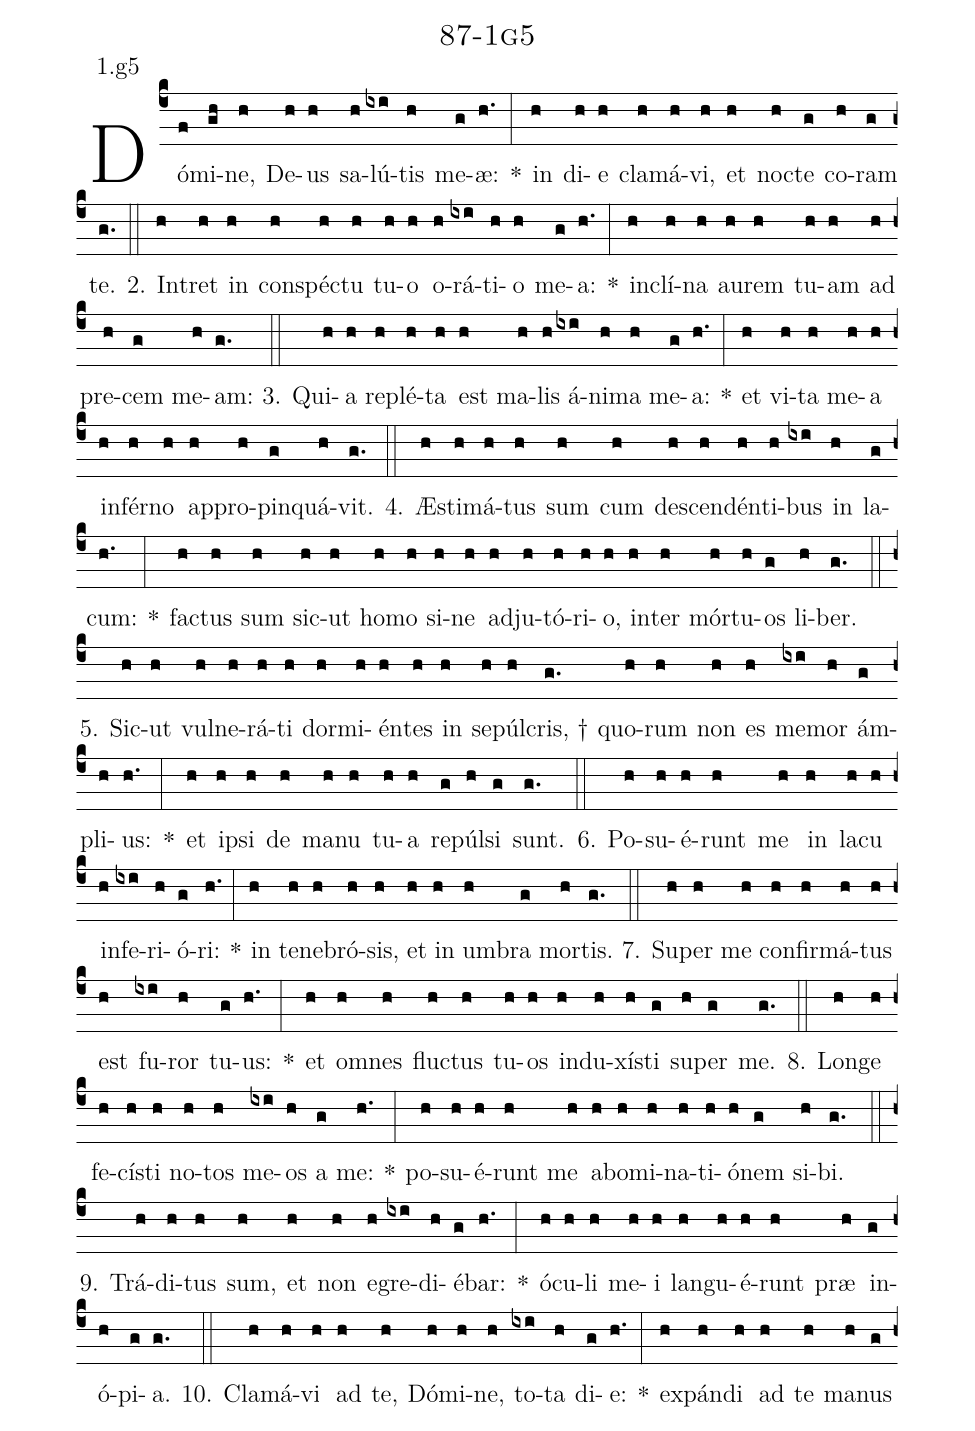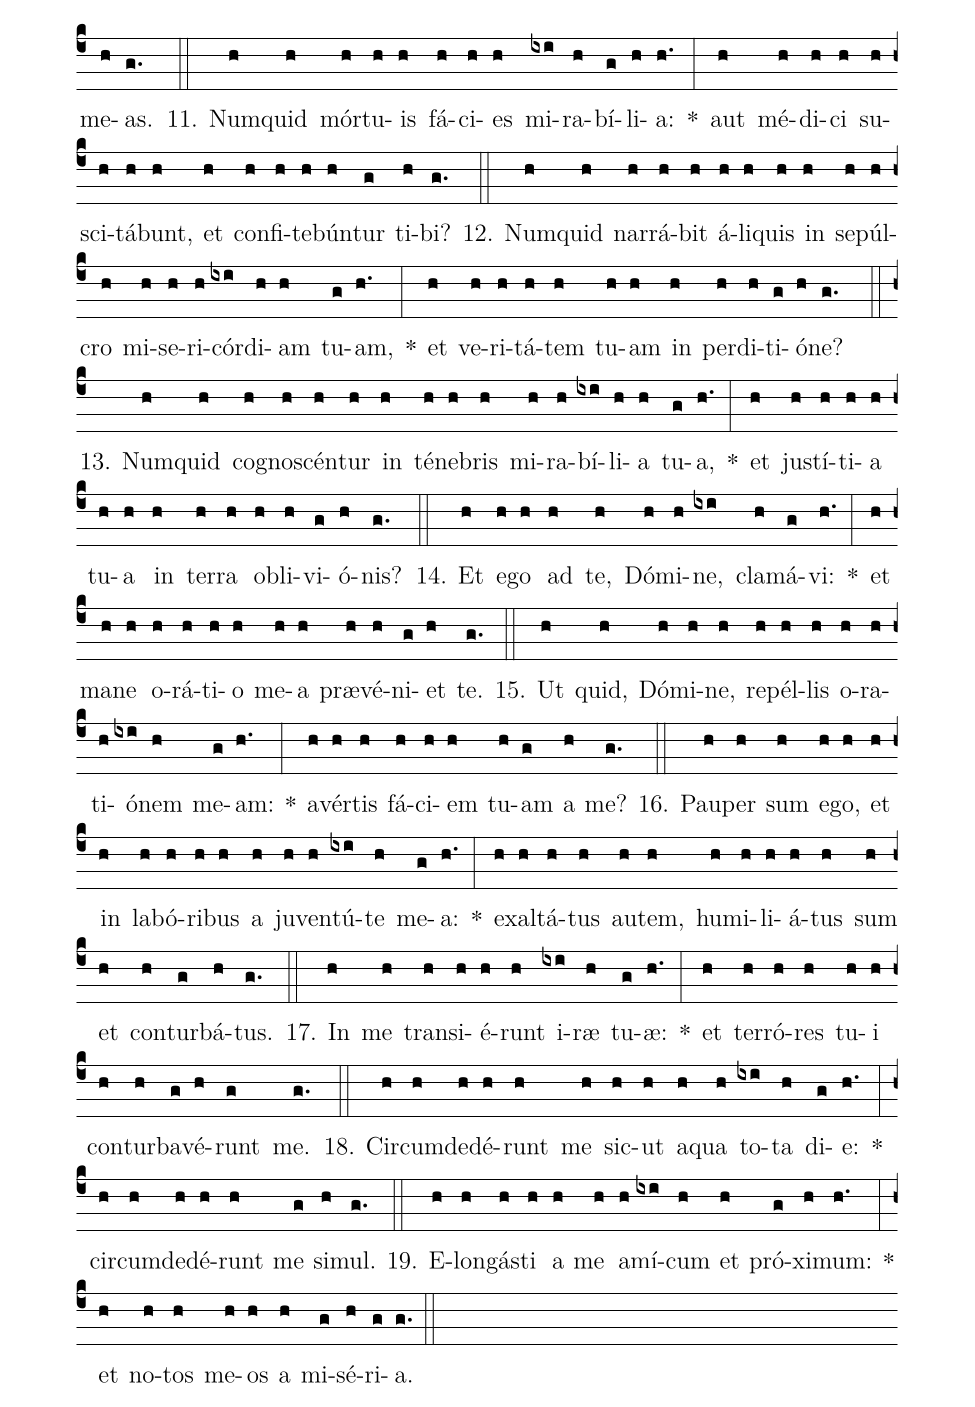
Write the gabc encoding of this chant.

name: 87-1g5;
annotation: 1.g5;
%%
(c4)Dó(f)mi(gh)ne,(h) De(h)us(h) sa(h)lú(ixi)tis(h) me(g)æ:(h.) *(:) in(h) di(h)e(h) cla(h)má(h)vi,(h) et(h) noc(h)te(g) co(h)ram(g) te.(g.) (::)
2. In(h)tret(h) in(h) con(h)spéc(h)tu(h) tu(h)o(h) o(h)rá(ixi)ti(h)o(h) me(g)a:(h.) *(:) in(h)clí(h)na(h) au(h)rem(h) tu(h)am(h) ad(h) pre(h)cem(g) me(h)am:(g.) (::)
3. Qui(h)a(h) re(h)plé(h)ta(h) est(h) ma(h)lis(h) á(ixi)ni(h)ma(h) me(g)a:(h.) *(:) et(h) vi(h)ta(h) me(h)a(h) in(h)fér(h)no(h) ap(h)pro(h)pin(g)quá(h)vit.(g.) (::)
4. Æs(h)ti(h)má(h)tus(h) sum(h) cum(h) de(h)scen(h)dén(h)ti(h)bus(ixi) in(h) la(g)cum:(h.) *(:) fac(h)tus(h) sum(h) sic(h)ut(h) ho(h)mo(h) si(h)ne(h) ad(h)ju(h)tó(h)ri(h)o,(h) in(h)ter(h) mór(h)tu(h)os(g) li(h)ber.(g.) (::)
5. Sic(h)ut(h) vul(h)ne(h)rá(h)ti(h) dor(h)mi(h)én(h)tes(h) in(h) se(h)púl(h)cris, †(g.) quo(h)rum(h) non(h) es(h) me(ixi)mor(h) ám(g)pli(h)us:(h.) *(:) et(h) ip(h)si(h) de(h) ma(h)nu(h) tu(h)a(h) re(g)púl(h)si(g) sunt.(g.) (::)
6. Po(h)su(h)é(h)runt(h) me(h) in(h) la(h)cu(h) in(h)fe(ixi)ri(h)ó(g)ri:(h.) *(:) in(h) te(h)ne(h)bró(h)sis,(h) et(h) in(h) um(h)bra(g) mor(h)tis.(g.) (::)
7. Su(h)per(h) me(h) con(h)fir(h)má(h)tus(h) est(h) fu(ixi)ror(h) tu(g)us:(h.) *(:) et(h) om(h)nes(h) fluc(h)tus(h) tu(h)os(h) in(h)du(h)xís(h)ti(g) su(h)per(g) me.(g.) (::)
8. Lon(h)ge(h) fe(h)cís(h)ti(h) no(h)tos(h) me(ixi)os(h) a(g) me:(h.) *(:) po(h)su(h)é(h)runt(h) me(h) ab(h)o(h)mi(h)na(h)ti(h)ó(h)nem(g) si(h)bi.(g.) (::)
9. Trá(h)di(h)tus(h) sum,(h) et(h) non(h) e(h)gre(ixi)di(h)é(g)bar:(h.) *(:) ó(h)cu(h)li(h) me(h)i(h) lan(h)gu(h)é(h)runt(h) præ(h) in(g)ó(h)pi(g)a.(g.) (::)
10. Cla(h)má(h)vi(h) ad(h) te,(h) Dó(h)mi(h)ne,(h) to(ixi)ta(h) di(g)e:(h.) *(:) ex(h)pán(h)di(h) ad(h) te(h) ma(h)nus(g) me(h)as.(g.) (::)
11. Num(h)quid(h) mór(h)tu(h)is(h) fá(h)ci(h)es(h) mi(ixi)ra(h)bí(g)li(h)a:(h.) *(:) aut(h) mé(h)di(h)ci(h) su(h)sci(h)tá(h)bunt,(h) et(h) con(h)fi(h)te(h)bún(h)tur(g) ti(h)bi?(g.) (::)
12. Num(h)quid(h) nar(h)rá(h)bit(h) á(h)li(h)quis(h) in(h) se(h)púl(h)cro(h) mi(h)se(h)ri(h)cór(ixi)di(h)am(h) tu(g)am,(h.) *(:) et(h) ve(h)ri(h)tá(h)tem(h) tu(h)am(h) in(h) per(h)di(h)ti(g)ó(h)ne?(g.) (::)
13. Num(h)quid(h) co(h)gno(h)scén(h)tur(h) in(h) té(h)ne(h)bris(h) mi(h)ra(h)bí(ixi)li(h)a(h) tu(g)a,(h.) *(:) et(h) jus(h)tí(h)ti(h)a(h) tu(h)a(h) in(h) ter(h)ra(h) ob(h)li(h)vi(g)ó(h)nis?(g.) (::)
14. Et(h) e(h)go(h) ad(h) te,(h) Dó(h)mi(h)ne,(ixi) cla(h)má(g)vi:(h.) *(:) et(h) ma(h)ne(h) o(h)rá(h)ti(h)o(h) me(h)a(h) præ(h)vé(h)ni(g)et(h) te.(g.) (::)
15. Ut(h) quid,(h) Dó(h)mi(h)ne,(h) re(h)pél(h)lis(h) o(h)ra(h)ti(h)ó(ixi)nem(h) me(g)am:(h.) *(:) a(h)vér(h)tis(h) fá(h)ci(h)em(h) tu(h)am(g) a(h) me?(g.) (::)
16. Pau(h)per(h) sum(h) e(h)go,(h) et(h) in(h) la(h)bó(h)ri(h)bus(h) a(h) ju(h)ven(h)tú(ixi)te(h) me(g)a:(h.) *(:) ex(h)al(h)tá(h)tus(h) au(h)tem,(h) hu(h)mi(h)li(h)á(h)tus(h) sum(h) et(h) con(h)tur(g)bá(h)tus.(g.) (::)
17. In(h) me(h) trans(h)i(h)é(h)runt(h) i(ixi)ræ(h) tu(g)æ:(h.) *(:) et(h) ter(h)ró(h)res(h) tu(h)i(h) con(h)tur(h)ba(g)vé(h)runt(g) me.(g.) (::)
18. Cir(h)cum(h)de(h)dé(h)runt(h) me(h) sic(h)ut(h) a(h)qua(h) to(ixi)ta(h) di(g)e:(h.) *(:) cir(h)cum(h)de(h)dé(h)runt(h) me(g) si(h)mul.(g.) (::)
19. E(h)lon(h)gás(h)ti(h) a(h) me(h) a(h)mí(ixi)cum(h) et(h) pró(g)xi(h)mum:(h.) *(:) et(h) no(h)tos(h) me(h)os(h) a(h) mi(g)sé(h)ri(g)a.(g.) (::)
